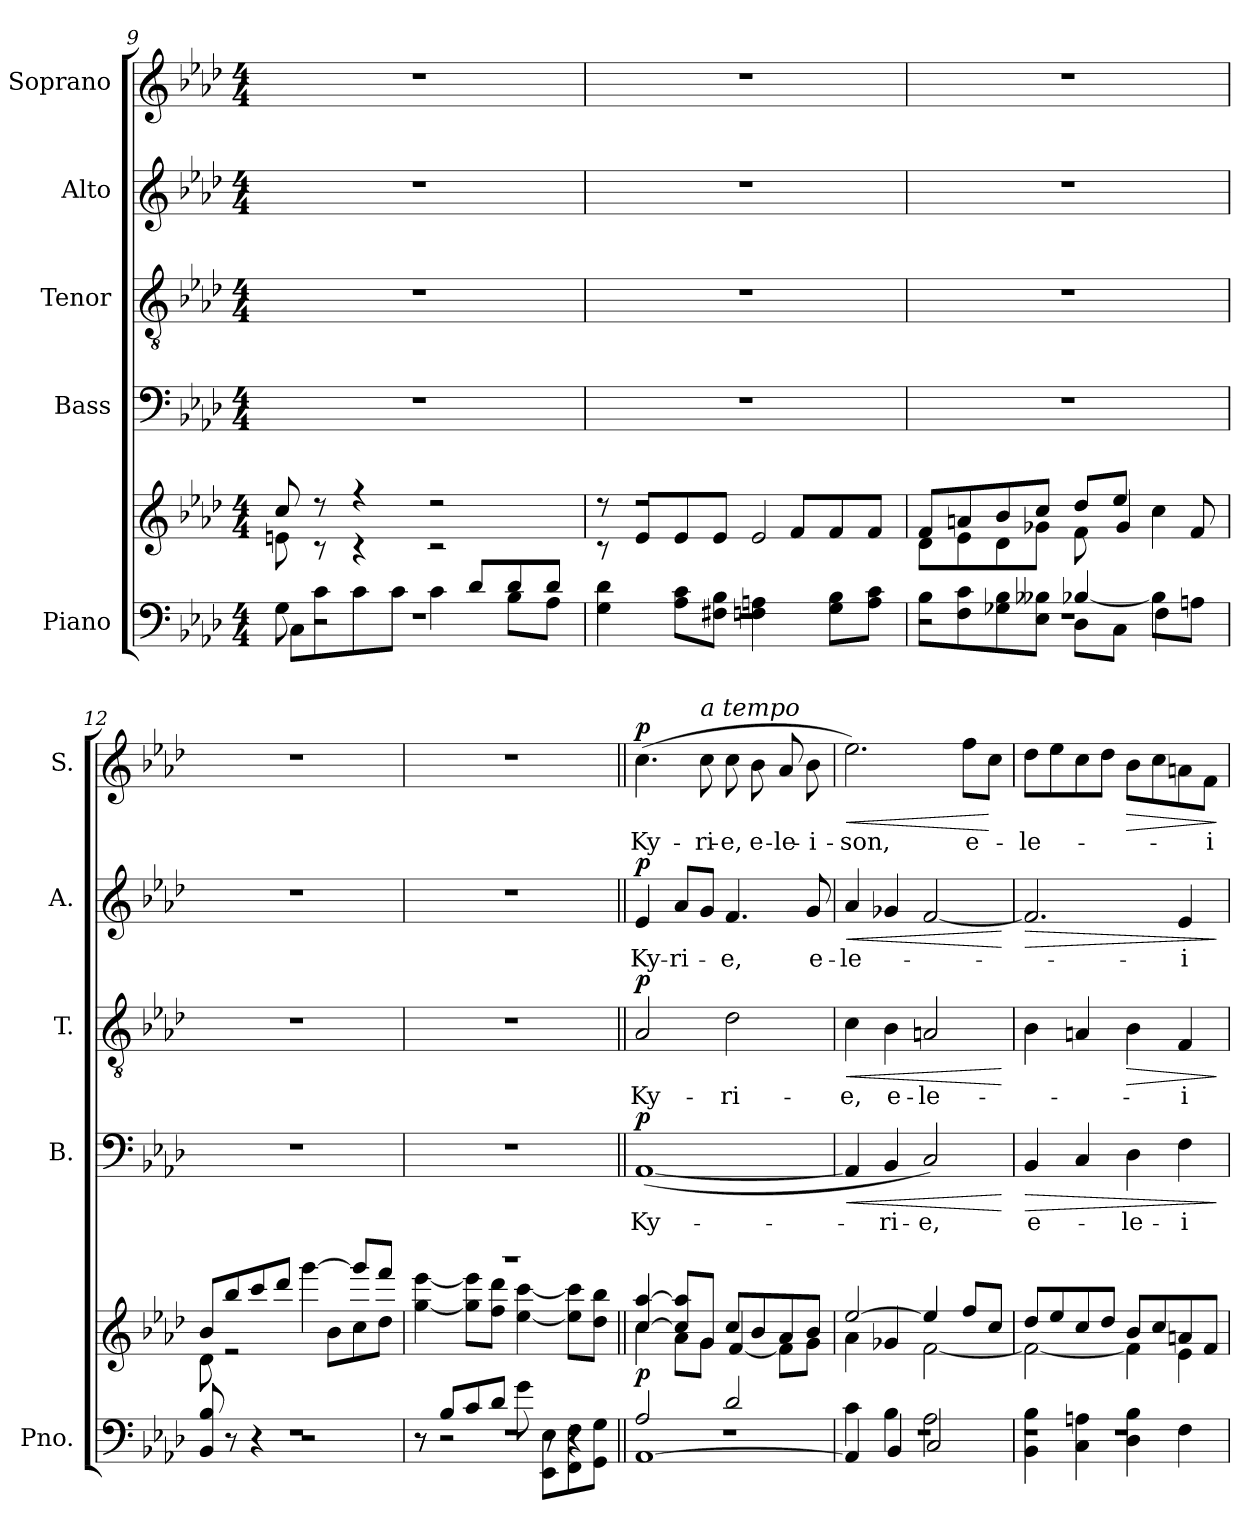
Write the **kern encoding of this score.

**kern	**kern	**dynam	**kern	**text	**dynam	**kern	**text	**dynam	**kern	**text	**dynam	**kern	**text	**dynam
*part5	*part5	*part5	*part4	*part4	*part4	*part3	*part3	*part3	*part2	*part2	*part2	*part1	*part1	*part1
*staff6	*staff5	*staff5/6	*staff4	*staff4	*staff4	*staff3	*staff3	*staff3	*staff2	*staff2	*staff2	*staff1	*staff1	*staff1
*I"Piano	*	*	*I"Bass	*	*	*I"Tenor	*	*	*I"Alto	*	*	*I"Soprano	*	*
*I'Pno.	*	*	*I'B.	*	*	*I'T.	*	*	*I'A.	*	*	*I'S.	*	*
!!LO:LB:g=z
*clefF4	*clefG2	*	*clefF4	*	*	*clefGv2	*	*	*clefG2	*	*	*clefG2	*	*
*k[b-e-a-d-]	*k[b-e-a-d-]	*	*k[b-e-a-d-]	*	*	*k[b-e-a-d-]	*	*	*k[b-e-a-d-]	*	*	*k[b-e-a-d-]	*	*
*M4/4	*M4/4	*	*M4/4	*	*	*M4/4	*	*	*M4/4	*	*	*M4/4	*	*
=9	=9	=9	=9	=9	=9	=9	=9	=9	=9	=9	=9	=9	=9	=9
*^	*^	*	*	*	*	*	*	*	*	*	*	*	*	*
*	*^	*	*	*	*	*	*	*	*	*	*	*	*	*	*	*
1r	8G\	8C\L	8cc/	8en\	.	1r	.	.	1r	.	.	1r	.	.	1r	.	.
.	2r	8c\	8r	8r	.	.	.	.	.	.	.	.	.	.	.	.	.
.	.	8c\	4r	4r	.	.	.	.	.	.	.	.	.	.	.	.	.
.	.	8c\J	.	.	.	.	.	.	.	.	.	.	.	.	.	.	.
.	.	4c\	2r	2r	.	.	.	.	.	.	.	.	.	.	.	.	.
.	8d-/L	.	.	.	.	.	.	.	.	.	.	.	.	.	.	.	.
.	8d-/	8B-\L	.	.	.	.	.	.	.	.	.	.	.	.	.	.	.
.	8d-/J	8A-\J	.	.	.	.	.	.	.	.	.	.	.	.	.	.	.
=10	=10	=10	=10	=10	=10	=10	=10	=10	=10	=10	=10	=10	=10	=10	=10	=10	=10
1r	4G\ 4d-\	1r	8r	8r	.	1r	.	.	1r	.	.	1r	.	.	1r	.	.
.	.	.	2r	8e-/L	.	.	.	.	.	.	.	.	.	.	.	.	.
.	8A-\ 8c\L	.	.	8e-/	.	.	.	.	.	.	.	.	.	.	.	.	.
.	8F#X\ 8B-\J	.	.	8e-/J	.	.	.	.	.	.	.	.	.	.	.	.	.
.	4Fn\ 4An\	.	.	2e-/	.	.	.	.	.	.	.	.	.	.	.	.	.
.	.	.	8f/L	.	.	.	.	.	.	.	.	.	.	.	.	.	.
.	8G\ 8B-\L	.	8f/	.	.	.	.	.	.	.	.	.	.	.	.	.	.
.	8A\ 8c\J	.	8f/J	.	.	.	.	.	.	.	.	.	.	.	.	.	.
=11	=11	=11	=11	=11	=11	=11	=11	=11	=11	=11	=11	=11	=11	=11	=11	=11	=11
1r	2r	8B-\L	8f/L	8d-\L	.	1r	.	.	1r	.	.	1r	.	.	1r	.	.
.	.	8F\ 8c\	8an/	8e-\	.	.	.	.	.	.	.	.	.	.	.	.	.
.	.	8G-X\ 8B-\	8b-/	8d-\	.	.	.	.	.	.	.	.	.	.	.	.	.
.	.	8E-\ 8B--X\J	8cc/J	8g-X\J	.	.	.	.	.	.	.	.	.	.	.	.	.
.	[4B-X/	8D-\L	8dd-/L	8f\	.	.	.	.	.	.	.	.	.	.	.	.	.
.	.	8C\J	8ee-/J	4g-/	.	.	.	.	.	.	.	.	.	.	.	.	.
.	8B-\L]	4F\	4cc\	.	.	.	.	.	.	.	.	.	.	.	.	.	.
.	8An\J	.	.	8f/	.	.	.	.	.	.	.	.	.	.	.	.	.
=12	=12	=12	=12	=12	=12	=12	=12	=12	=12	=12	=12	=12	=12	=12	=12	=12	=12
!	!	!	!	!	!LO:DY:a=2	!	!	!	!	!	!	!	!	!	!	!	!
!	!	!	!	!	!LO:DY:n=1:a	!	!	!	!	!	!	!	!	!	!	!	!
1r	1r	8BB-/ 8B-/	8b-/L	8d-\	mf mf	1r	.	.	1r	.	.	1r	.	.	1r	.	.
.	.	8r	8bb-/	2r	.	.	.	.	.	.	.	.	.	.	.	.	.
.	.	4r	8ccc/	.	.	.	.	.	.	.	.	.	.	.	.	.	.
.	.	.	8ddd-/J	.	.	.	.	.	.	.	.	.	.	.	.	.	.
.	.	2r	[4ggg\	.	.	.	.	.	.	.	.	.	.	.	.	.	.
.	.	.	.	8b-\L	.	.	.	.	.	.	.	.	.	.	.	.	.
.	.	.	8ggg/L]	8cc\	.	.	.	.	.	.	.	.	.	.	.	.	.
.	.	.	8fff/J	8dd-\J	.	.	.	.	.	.	.	.	.	.	.	.	.
!!LO:PB:g=z
=13	=13	=13	=13	=13	=13	=13	=13	=13	=13	=13	=13	=13	=13	=13	=13	=13	=13
1r	8r	8r	1r	[4gg\ [4eee-\	.	1r	.	.	1r	.	.	1r	.	.	1r	.	.
.	2r	8B-/L	.	.	.	.	.	.	.	.	.	.	.	.	.	.	.
.	.	8c/	.	8gg\] 8eee-\]L	.	.	.	.	.	.	.	.	.	.	.	.	.
.	.	8d-/J	.	8ff\ 8ddd-\J	.	.	.	.	.	.	.	.	.	.	.	.	.
.	.	8g\	.	[4ee-\ [4ccc\	.	.	.	.	.	.	.	.	.	.	.	.	.
.	8EE-\ 8E-\L	8r	.	.	.	.	.	.	.	.	.	.	.	.	.	.	.
.	8FF\ 8F\	4r	.	8ee-\] 8ccc\]L	.	.	.	.	.	.	.	.	.	.	.	.	.
.	8GG\ 8G\J	.	.	8dd-\ 8bb-\J	.	.	.	.	.	.	.	.	.	.	.	.	.
=14||	=14||	=14||	=14||	=14||	=14||	=14||	=14||	=14||	=14||	=14||	=14||	=14||	=14||	=14||	=14||	=14||	=14||
!	!	!	!	!	!LO:DY:b	!	!	!LO:DY:a	!	!	!LO:DY:a	!	!	!LO:DY:a	!	!	!LO:DY:a
1r	2A-/	[1AA-	[4cc/ [4aa-/	4cc\	p	([1AA-	Ky-	p	2A-/	Ky-	p	4e-/	Ky-	p	(4.cc\	Ky-	p
.	.	.	8cc/] 8aa-/]L	8a-\L	.	.	.	.	.	.	.	8a-/L	-ri-	.	.	.	.
!	!	!	!	!	!	!	!	!	!	!	!	!	!	!	!LO:TX:a:i:t=a tempo	!	!
.	.	.	8g/J	8g\J	.	.	.	.	.	.	.	8g/J	.	.	8cc\	-ri-	.
.	2d-/	.	8cc/L	[4f/	.	.	.	.	2d-\	-ri-	.	4.f/	-e,	.	8cc\	-e,	.
.	.	.	8b-/	.	.	.	.	.	.	.	.	.	.	.	8b-\	e-	.
.	.	.	8a-/	8f\L]	.	.	.	.	.	.	.	.	.	.	8a-/	-le-	.
.	.	.	8b-/J	8g\J	.	.	.	.	.	.	.	8g/	e-	.	8b-\	-i-	.
=15	=15	=15	=15	=15	=15	=15	=15	=15	=15	=15	=15	=15	=15	=15	=15	=15	=15
!	!	!	!	!	!	!	!	!LO:HP:b	!	!	!LO:HP:b	!	!	!LO:HP:b	!	!	!LO:HP:b
1r	4c\	4AA-/]	[2ee-/	4a-\	.	4AA-/]	.	<	4c\	-e,	<	4a-/	-le-	<	2.ee-\)	-son,	<
.	4B-\	4BB-/	.	4g-X/	.	4BB-/	-ri-	.	4B-\	e-	.	4g-X/	.	.	.	.	.
.	2A-\	2C/	4ee-/]	[2f\	.	2C/)	-e,	.	2An/	-le-	.	[2f/	.	.	.	.	.
.	.	.	8ff/L	.	.	.	.	.	.	.	.	.	.	.	8ff\L	e-	.
.	.	.	8cc/J	.	.	.	.	.	.	.	.	.	.	.	8cc\J	.	[
*v	*v	*v	*	*	*	*	*	*	*	*	*	*	*	*	*	*	*
*	*v	*v	*	*	*	*	*	*	*	*	*	*	*	*	*
.	.	.	.	.	[	.	.	[	.	.	[	.	.	.
=16	=16	=16	=16	=16	=16	=16	=16	=16	=16	=16	=16	=16	=16	=16
*^	*^	*	*	*	*	*	*	*	*	*	*	*	*	*
*	*^	*	*	*	*	*	*	*	*	*	*	*	*	*	*	*
!	!	!	!	!	!	!	!	!LO:HP:b	!	!	!	!	!	!LO:HP:b	!	!	!
1r	1r	4BB-\ 4B-\	8dd-/L	2f\_	.	4BB-/	e-	>	4B-\	.	.	2.f/]	.	>	8dd-\L	-le-	.
.	.	.	8ee-/	.	.	.	.	.	.	.	.	.	.	.	8ee-\	.	.
.	.	4C\ 4An\	8cc/	.	.	4C/	.	.	4An/	.	.	.	.	.	8cc\	.	.
.	.	.	8dd-/J	.	.	.	.	.	.	.	.	.	.	.	8dd-\J	.	.
!	!	!	!	!	!	!	!	!	!	!	!LO:HP:b	!	!	!	!	!	!LO:HP:b
.	.	4D-\ 4B-\	8b-/L	4f\]	.	4D-\	-le-	.	4B-\	.	>	.	.	.	8b-\L	.	>
.	.	.	8cc/	.	.	.	.	.	.	.	.	.	.	.	8cc\	.	.
.	.	4F\	8an/	4e-\	.	4F\	-i-	.	4F/	-i-	.	4e-/	-i-	.	8an\	.	.
.	.	.	8f/J	.	.	.	.	.	.	.	.	.	.	.	8f\J	-i-	.
*v	*v	*v	*	*	*	*	*	*	*	*	*	*	*	*	*	*	*
*	*v	*v	*	*	*	*	*	*	*	*	*	*	*	*	*
.	.	.	.	.	]	.	.	]	.	.	]	.	.	]
=	=	=	=	=	=	=	=	=	=	=	=	=	=	=
*-	*-	*-	*-	*-	*-	*-	*-	*-	*-	*-	*-	*-	*-	*-
